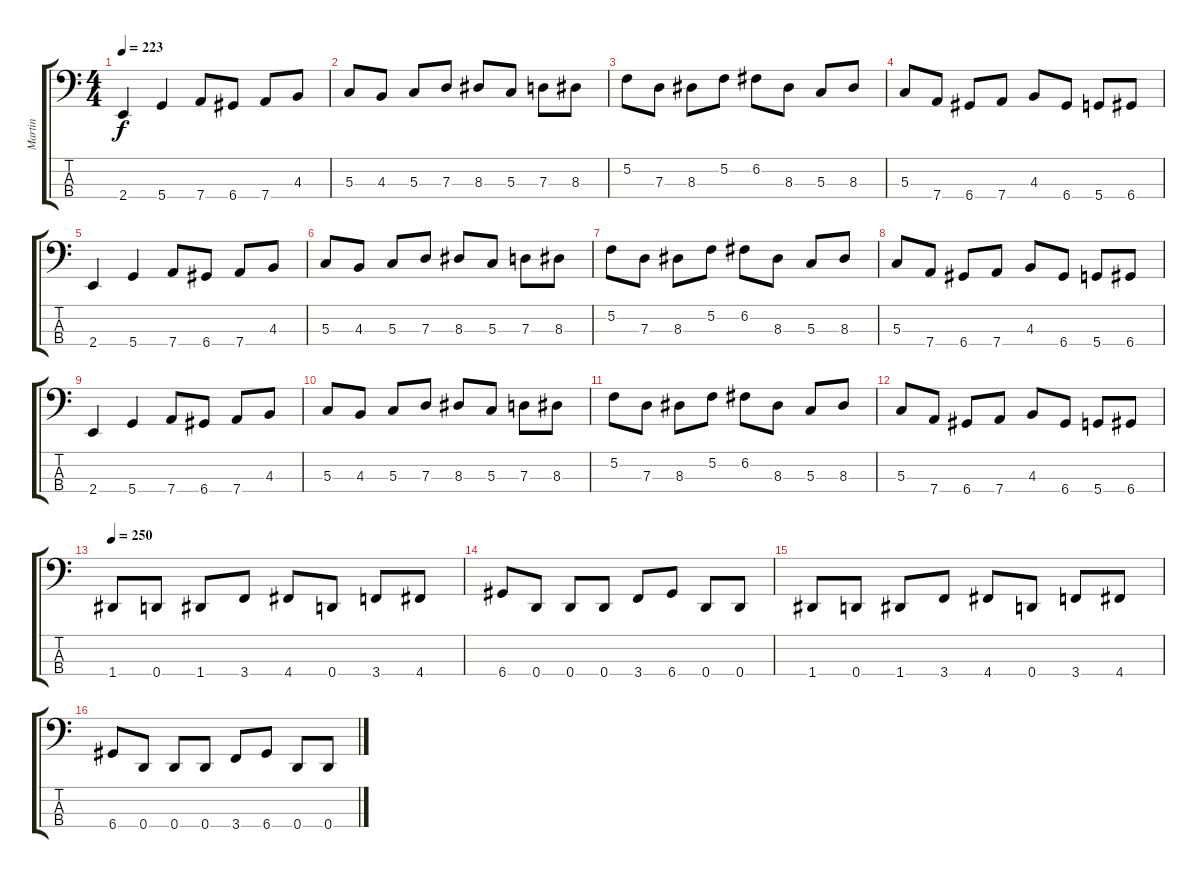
\track ("Martin" "Martin") {instrument electricbassfinger}
\staff {score tabs}
\tuning (F2 C2 G1 D1) {hide}
\ts (4 4)
\tempo 223
\clef f4
\ks c
2.4.4{dy f} 5.4.4 7.4.8 6.4.8 7.4.8 4.3.8 |
5.3.8 4.3.8 5.3.8 7.3.8 8.3.8 5.3.8 7.3.8 8.3.8 |
5.2.8 7.3.8 8.3.8 5.2.8 6.2.8 8.3.8 5.3.8 8.3.8 |
5.3.8 7.4.8 6.4.8 7.4.8 4.3.8 6.4.8 5.4.8 6.4.8 |
2.4.4 5.4.4 7.4.8 6.4.8 7.4.8 4.3.8 |
5.3.8 4.3.8 5.3.8 7.3.8 8.3.8 5.3.8 7.3.8 8.3.8 |
5.2.8 7.3.8 8.3.8 5.2.8 6.2.8 8.3.8 5.3.8 8.3.8 |
5.3.8 7.4.8 6.4.8 7.4.8 4.3.8 6.4.8 5.4.8 6.4.8 |
2.4.4 5.4.4 7.4.8 6.4.8 7.4.8 4.3.8 |
5.3.8 4.3.8 5.3.8 7.3.8 8.3.8 5.3.8 7.3.8 8.3.8 |
5.2.8 7.3.8 8.3.8 5.2.8 6.2.8 8.3.8 5.3.8 8.3.8 |
5.3.8 7.4.8 6.4.8 7.4.8 4.3.8 6.4.8 5.4.8 6.4.8 |
\tempo 250
1.4.8 0.4.8 1.4.8 3.4.8 4.4.8 0.4.8 3.4.8 4.4.8 |
6.4.8 0.4.8 0.4.8 0.4.8 3.4.8 6.4.8 0.4.8 0.4.8 |
1.4.8 0.4.8 1.4.8 3.4.8 4.4.8 0.4.8 3.4.8 4.4.8 |
6.4.8 0.4.8 0.4.8 0.4.8 3.4.8 6.4.8 0.4.8 0.4.8
